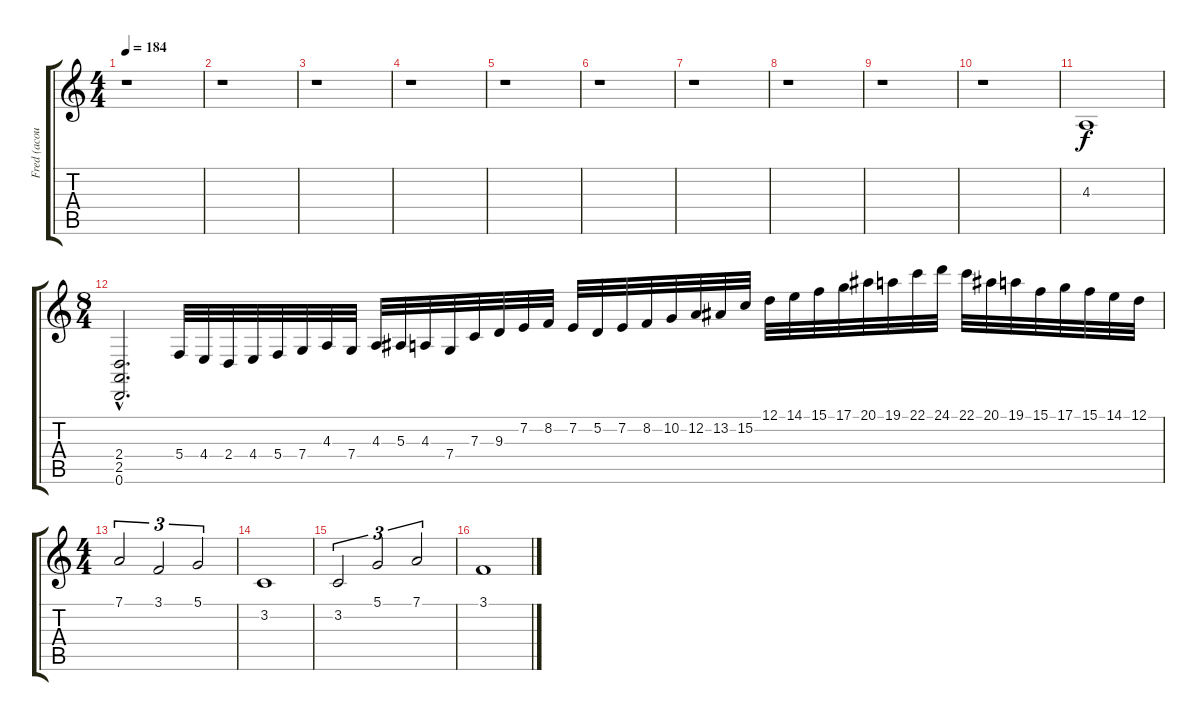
\track ("Fred (acoustic)" "Fred (acou") {instrument clarinet}
\staff {score tabs}
\tuning (D4 A3 F3 C3 G2 D2) {hide}
\ts (4 4)
\tempo 184
\clef g2
\ks c
r.1{dy f} |
r.1 |
r.1 |
r.1 |
r.1 |
r.1 |
r.1 |
r.1 |
r.1 |
r.1 |
4.3.1 |
\ts (8 4)
(2.4{hac} 2.5{hac} 0.6{hac}).2{d instrument lead1square} 5.4.32 4.4.32 2.4.32 4.4.32 5.4.32 7.4.32 4.3.32 7.4.32 4.3.32 5.3.32 4.3.32 7.4.32 7.3.32 9.3.32 7.2.32 8.2.32 7.2.32 5.2.32 7.2.32 8.2.32 10.2.32 12.2.32 13.2.32 15.2.32 12.1.32 14.1.32 15.1.32 17.1.32 20.1.32 19.1.32 22.1.32 24.1.32 22.1.32 20.1.32 19.1.32 15.1.32 17.1.32 15.1.32 14.1.32 12.1.32 |
\ts (4 4)
7.1.2{tu (3 2) instrument tubularbells} 3.1.2{tu (3 2)} 5.1.2{tu (3 2)} |
3.2.1 |
3.2.2{tu (3 2)} 5.1.2{tu (3 2)} 7.1.2{tu (3 2)} |
3.1.1
